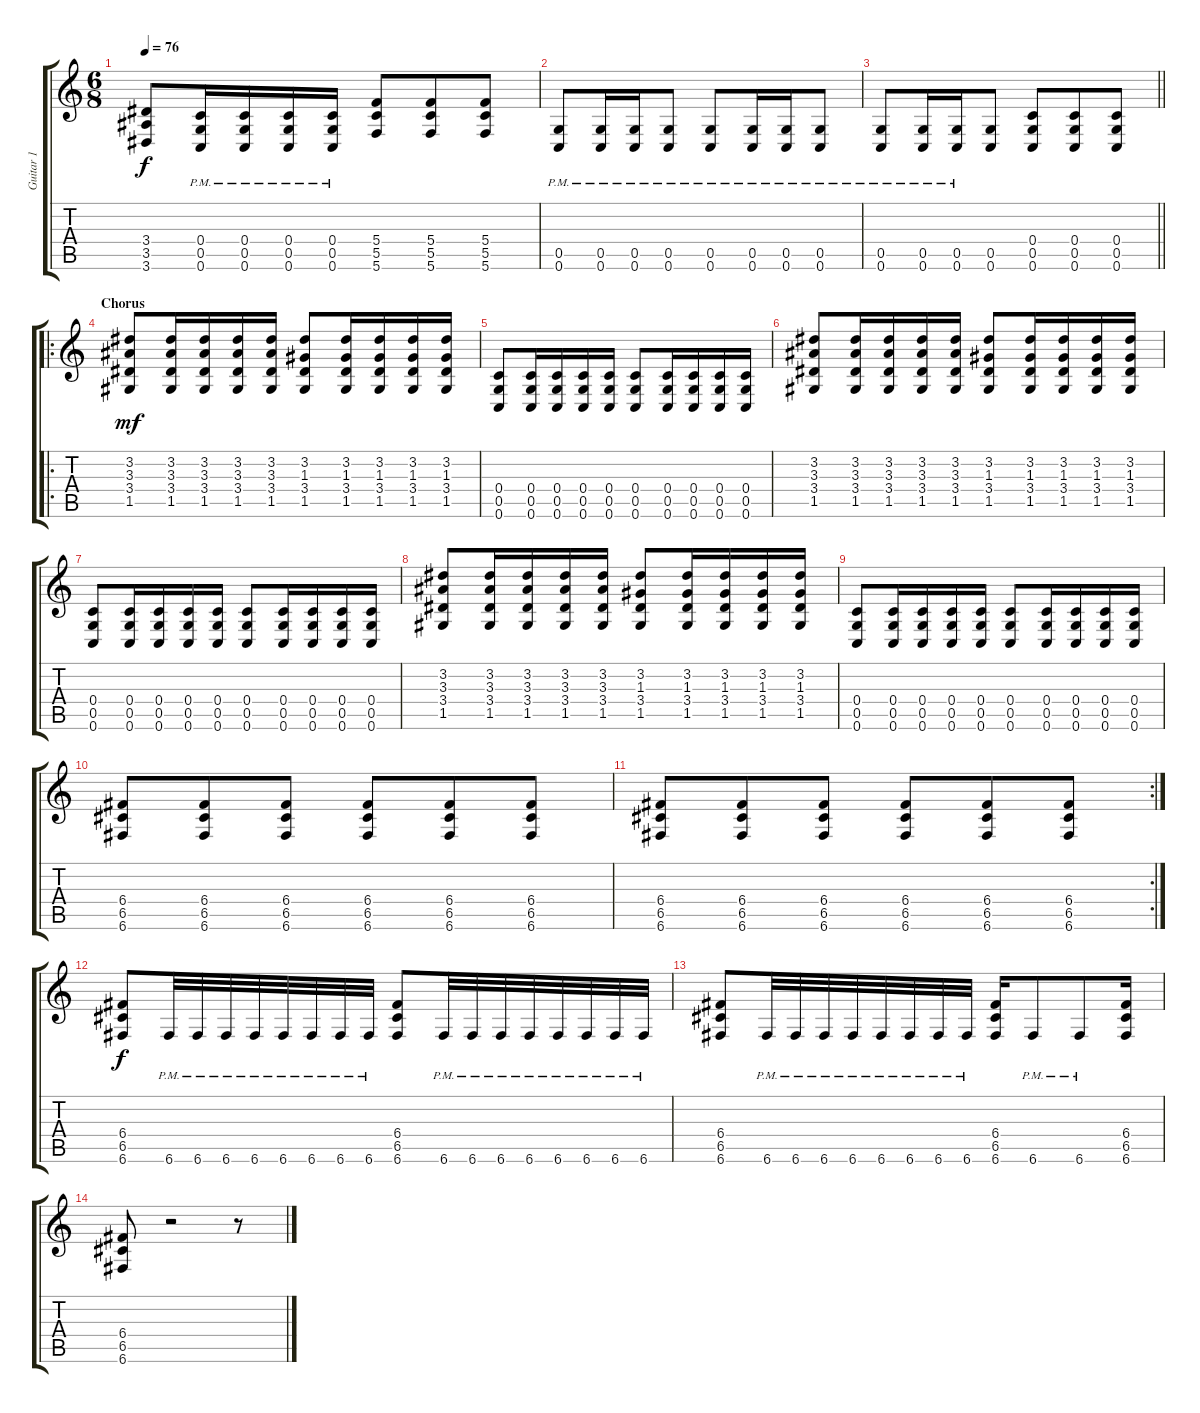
\track ("Guitar 1" "Guitar 1") {instrument distortionguitar}
\staff {score tabs}
\tuning (E4 C4 G3 C3 G2 C2) {hide}
\ts (6 8)
\tempo 76
\clef g2
\ks c
(3.4 3.5 3.6).8{dy f} (0.4{pm} 0.5{pm} 0.6{pm}).16 (0.4{pm} 0.5{pm} 0.6{pm}).16 (0.4{pm} 0.5{pm} 0.6{pm}).16 (0.4{pm} 0.5{pm} 0.6{pm}).16 (5.4 5.5 5.6).8 (5.4 5.5 5.6).8 (5.4 5.5 5.6).8 |
(0.5{pm} 0.6{pm}).8 (0.5{pm} 0.6{pm}).16 (0.5{pm} 0.6{pm}).16 (0.5{pm} 0.6{pm}).8 (0.5{pm} 0.6{pm}).8 (0.5{pm} 0.6{pm}).16 (0.5{pm} 0.6{pm}).16 (0.5{pm} 0.6{pm}).8 |
\barLineRight lightlight
(0.5{pm} 0.6{pm}).8 (0.5{pm} 0.6{pm}).16 (0.5 0.6{pm}).16 (0.5 0.6).8 (0.4 0.5 0.6).8 (0.4 0.5 0.6).8 (0.4 0.5 0.6).8 |
\ro
\section ("" "Chorus")
(3.2 3.3 3.4 1.5).8{dy mf} (3.2 3.3 3.4 1.5).16 (3.2 3.3 3.4 1.5).16 (3.2 3.3 3.4 1.5).16 (3.2 3.3 3.4 1.5).16 (3.2 1.3 3.4 1.5).8 (3.2 1.3 3.4 1.5).16 (3.2 1.3 3.4 1.5).16 (3.2 1.3 3.4 1.5).16 (3.2 1.3 3.4 1.5).16 |
(0.4 0.5 0.6).8 (0.4 0.5 0.6).16 (0.4 0.5 0.6).16 (0.4 0.5 0.6).16 (0.4 0.5 0.6).16 (0.4 0.5 0.6).8 (0.4 0.5 0.6).16 (0.4 0.5 0.6).16 (0.4 0.5 0.6).16 (0.4 0.5 0.6).16 |
(3.2 3.3 3.4 1.5).8 (3.2 3.3 3.4 1.5).16 (3.2 3.3 3.4 1.5).16 (3.2 3.3 3.4 1.5).16 (3.2 3.3 3.4 1.5).16 (3.2 1.3 3.4 1.5).8 (3.2 1.3 3.4 1.5).16 (3.2 1.3 3.4 1.5).16 (3.2 1.3 3.4 1.5).16 (3.2 1.3 3.4 1.5).16 |
(0.4 0.5 0.6).8 (0.4 0.5 0.6).16 (0.4 0.5 0.6).16 (0.4 0.5 0.6).16 (0.4 0.5 0.6).16 (0.4 0.5 0.6).8 (0.4 0.5 0.6).16 (0.4 0.5 0.6).16 (0.4 0.5 0.6).16 (0.4 0.5 0.6).16 |
(3.2 3.3 3.4 1.5).8 (3.2 3.3 3.4 1.5).16 (3.2 3.3 3.4 1.5).16 (3.2 3.3 3.4 1.5).16 (3.2 3.3 3.4 1.5).16 (3.2 1.3 3.4 1.5).8 (3.2 1.3 3.4 1.5).16 (3.2 1.3 3.4 1.5).16 (3.2 1.3 3.4 1.5).16 (3.2 1.3 3.4 1.5).16 |
(0.4 0.5 0.6).8 (0.4 0.5 0.6).16 (0.4 0.5 0.6).16 (0.4 0.5 0.6).16 (0.4 0.5 0.6).16 (0.4 0.5 0.6).8 (0.4 0.5 0.6).16 (0.4 0.5 0.6).16 (0.4 0.5 0.6).16 (0.4 0.5 0.6).16 |
(6.4 6.5 6.6).8 (6.4 6.5 6.6).8 (6.4 6.5 6.6).8 (6.4 6.5 6.6).8 (6.4 6.5 6.6).8 (6.4 6.5 6.6).8 |
\rc 2
(6.4 6.5 6.6).8 (6.4 6.5 6.6).8 (6.4 6.5 6.6).8 (6.4 6.5 6.6).8 (6.4 6.5 6.6).8 (6.4 6.5 6.6).8 |
(6.4 6.5 6.6).8{dy f} 6.6{pm}.32 6.6{pm}.32 6.6{pm}.32 6.6{pm}.32 6.6{pm}.32 6.6{pm}.32 6.6{pm}.32 6.6{pm}.32 (6.4 6.5 6.6).8 6.6{pm}.32 6.6{pm}.32 6.6{pm}.32 6.6{pm}.32 6.6{pm}.32 6.6{pm}.32 6.6{pm}.32 6.6{pm}.32 |
(6.4 6.5 6.6).8 6.6{pm}.32 6.6{pm}.32 6.6{pm}.32 6.6{pm}.32 6.6{pm}.32 6.6{pm}.32 6.6{pm}.32 6.6{pm}.32 (6.4 6.5 6.6).16 6.6{pm}.8 6.6{pm}.8 (6.4 6.5 6.6).16 |
(6.4 6.5 6.6).8 r.2 r.8
